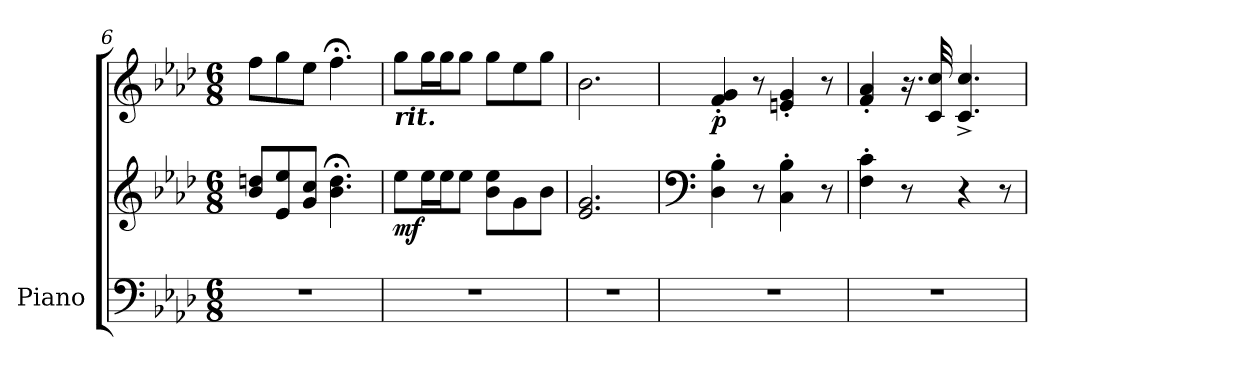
**kern	**kern	**kern	**dynam
*part1	*part1	*part1	*part1
*staff3	*staff2	*staff1	*staff1/2/3
*I"Piano	*	*	*
*I'Pno.	*	*	*
*clefF4	*clefG2	*clefG2	*
*k[b-e-a-d-]	*k[b-e-a-d-]	*k[b-e-a-d-]	*
*M6/8	*M6/8	*M6/8	*
=6	=6	=6	=6
2.r	8b-/ 8ddn/L	8ff\L	.
.	8e-/ 8ee-/	8gg\	.
.	8g/ 8cc/J	8ee-\J	.
.	4.b-\;< 4.dd\;<	4.ff;<\	.
=7	=7	=7	=7
*	*	*MM116	*
!	!	!LO:TX:b:Bi:t=rit.	!
!	!	!	!LO:DY:b=2
2.r	8ee-\L	8gg\L	mf
.	16ee-\L	16gg\L	.
.	16ee-\J	16gg\J	.
*	*	*MM113	*
.	8ee-\J	8gg\J	.
*	*	*MM110	*
.	8b-\ 8ee-\L	8gg\L	.
*	*	*MM107	*
.	8g\	8ee-\	.
*	*	*MM104	*
.	8b-\J	8gg\J	.
=8	=8	=8	=8
2.r	2.e-/ 2.g/	2.b-\	.
=9	=9	=9	=9
*	*clefF4	*	*
*	*	*MM125	*
!	!	!	!LO:DY:b
2.r	4D-\' 4B-\'	4f/' 4g/'	p
.	8r	8r	.
.	4C\' 4B-\'	4en/' 4g/'	.
.	8r	8r	.
!!LO:LB:g=z
=10	=10	=10	=10
2.r	4F\' 4c\'	4f/' 4a-/'	.
.	8r	16.r	.
.	.	32c/ 32cc/	.
.	4r	4.c/^ 4.cc/^	.
.	8r	.	.
=	=	=	=
*-	*-	*-	*-
